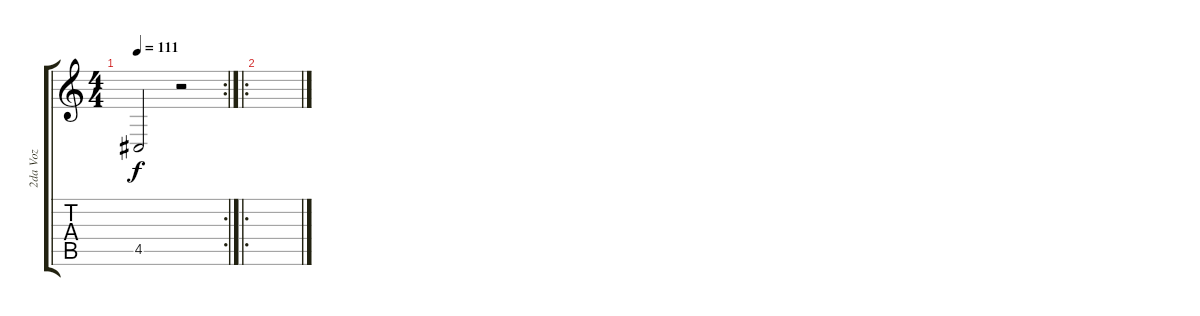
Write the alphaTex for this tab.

\track ("2da Voz" "2da Voz") {instrument cello}
\staff {score tabs}
\tuning (E4 B3 G3 D3 A2 E2) {hide}
\rc 2
\ts (4 4)
\tempo 111
\clef g2
\ks c
4.5{t}.2{dy f} r.2 |
\ro
